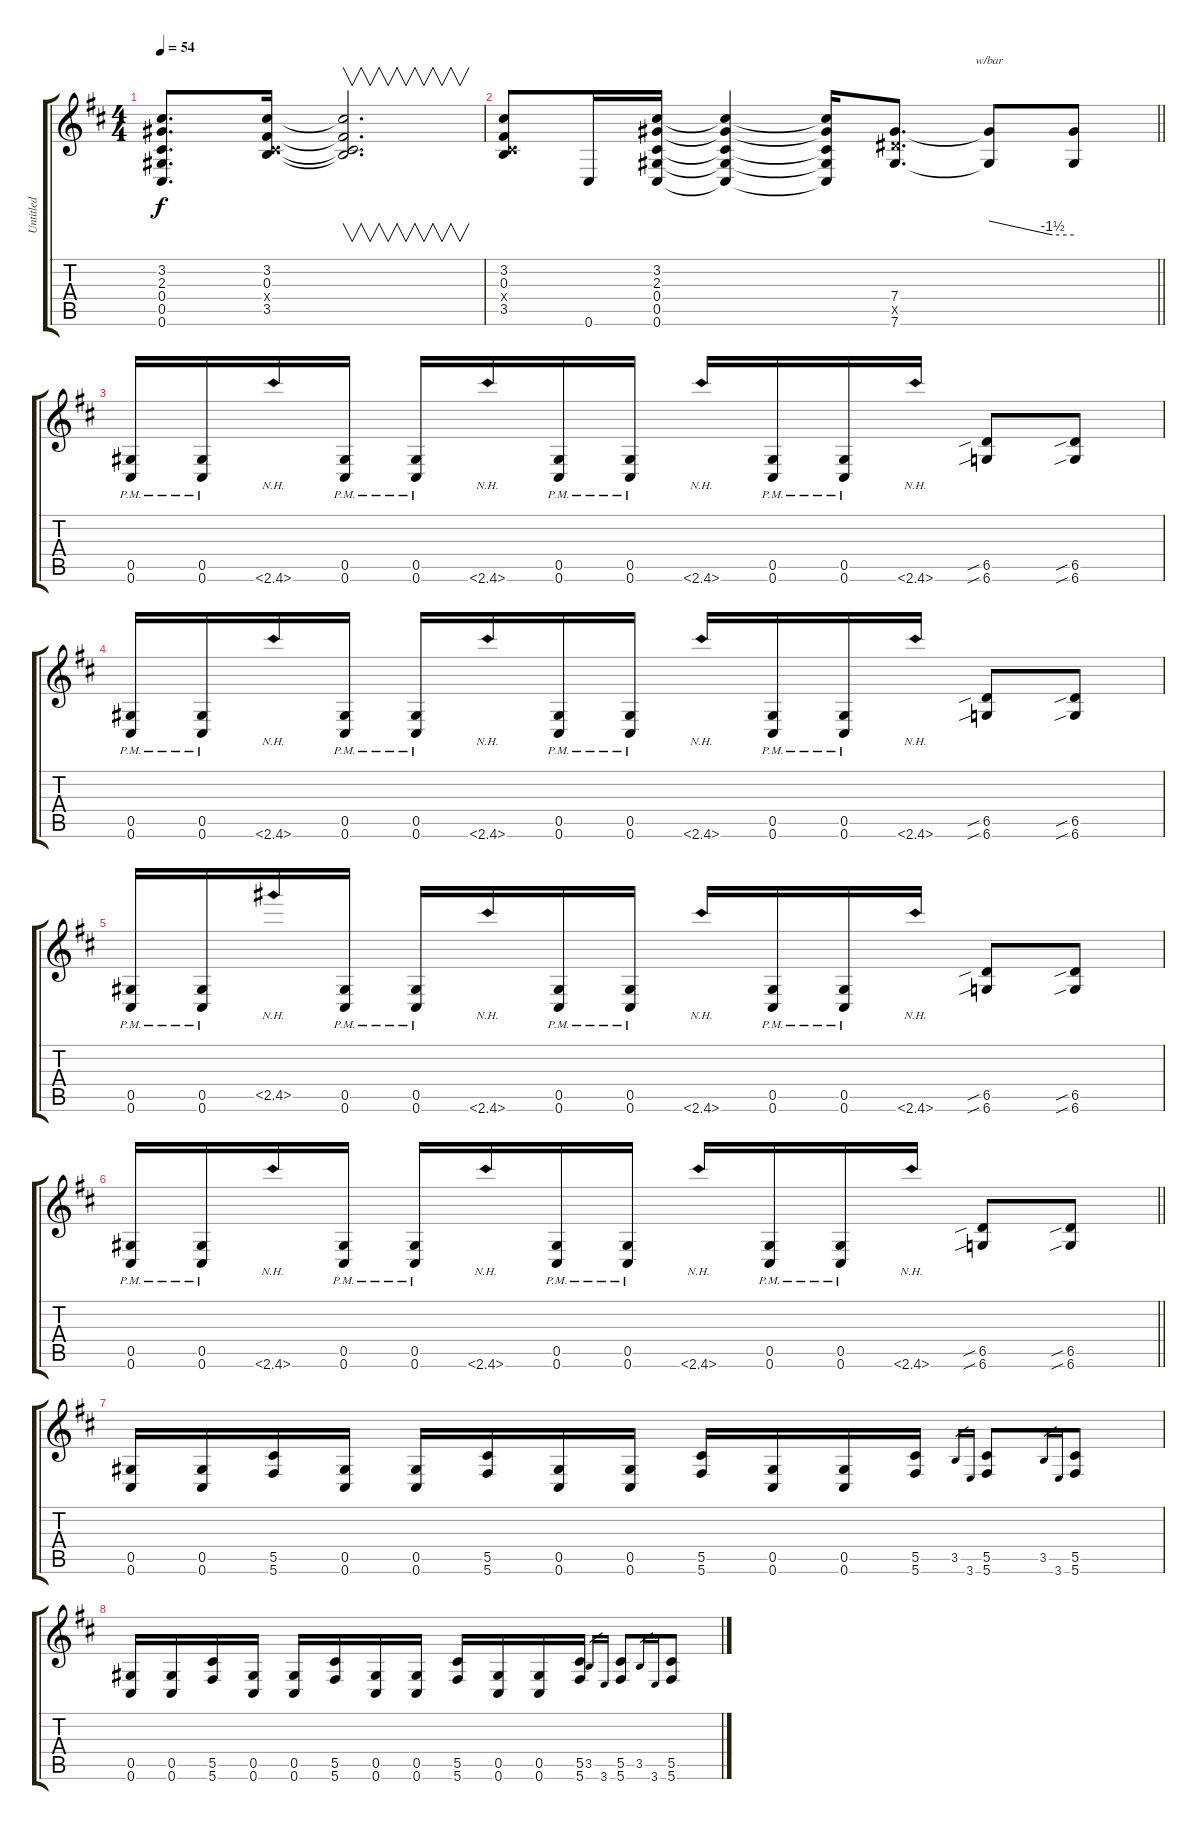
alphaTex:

\track ("Untitled" "Untitled") {instrument distortionguitar}
\staff {score tabs}
\tuning (Eb4 Bb3 Gb3 Db3 Ab2 Db2) {hide}
\ts (4 4)
\tempo 54
\clef g2
\ks d
(3.2 2.3 0.4 0.5 0.6).8{d dy f} (3.2 0.3 0.4{x} 3.5).16 (3.2{t} 0.3{t} 0.4{t} 3.5{t}).2{v d} |
\barLineRight lightlight
(3.2 0.3 0.4{x} 3.5).8 0.6.16 (3.2 2.3 0.4 0.5 0.6).16 (3.2{t} 2.3{t} 0.4{t} 0.5{t} 0.6{t}).4 (3.2{t} 2.3{t} 0.4{t} 0.5{t} 0.6{t}).16 (7.4 7.5{x} 7.6).8{d} (7.4{t} 7.6{t}).8{tbe (custom default 0 0 45 -6 60 -6)} (7.4{t} 7.6{t}).8 |
(0.5{pm} 0.6{pm}).16 (0.5{pm} 0.6{pm}).16 2.6{nh}.16 (0.5{pm} 0.6{pm}).16 (0.5{pm} 0.6{pm}).16 2.6{nh}.16 (0.5{pm} 0.6{pm}).16 (0.5{pm} 0.6{pm}).16 2.6{nh}.16 (0.5{pm} 0.6{pm}).16 (0.5{pm} 0.6{pm}).16 2.6{nh}.16 (6.5{sib} 6.6{sib}).8 (6.5{sib} 6.6{sib}).8 |
(0.5{pm} 0.6{pm}).16 (0.5{pm} 0.6{pm}).16 2.6{nh}.16 (0.5{pm} 0.6{pm}).16 (0.5{pm} 0.6{pm}).16 2.6{nh}.16 (0.5{pm} 0.6{pm}).16 (0.5{pm} 0.6{pm}).16 2.6{nh}.16 (0.5{pm} 0.6{pm}).16 (0.5{pm} 0.6{pm}).16 2.6{nh}.16 (6.5{sib} 6.6{sib}).8 (6.5{sib} 6.6{sib}).8 |
(0.5{pm} 0.6{pm}).16 (0.5{pm} 0.6{pm}).16 2.5{nh}.16 (0.5{pm} 0.6{pm}).16 (0.5{pm} 0.6{pm}).16 2.6{nh}.16 (0.5{pm} 0.6{pm}).16 (0.5{pm} 0.6{pm}).16 2.6{nh}.16 (0.5{pm} 0.6{pm}).16 (0.5{pm} 0.6{pm}).16 2.6{nh}.16 (6.5{sib} 6.6{sib}).8 (6.5{sib} 6.6{sib}).8 |
\barLineRight lightlight
(0.5{pm} 0.6{pm}).16 (0.5{pm} 0.6{pm}).16 2.6{nh}.16 (0.5{pm} 0.6{pm}).16 (0.5{pm} 0.6{pm}).16 2.6{nh}.16 (0.5{pm} 0.6{pm}).16 (0.5{pm} 0.6{pm}).16 2.6{nh}.16 (0.5{pm} 0.6{pm}).16 (0.5{pm} 0.6{pm}).16 2.6{nh}.16 (6.5{sib} 6.6{sib}).8 (6.5{sib} 6.6{sib}).8 |
(0.5 0.6).16 (0.5 0.6).16 (5.5 5.6).16 (0.5 0.6).16 (0.5 0.6).16 (5.5 5.6).16 (0.5 0.6).16 (0.5 0.6).16 (5.5 5.6).16 (0.5 0.6).16 (0.5 0.6).16 (5.5 5.6).16 3.5.16{gr} 3.6.16{gr} (5.5 5.6).8 3.5.16{gr} 3.6.16{gr} (5.5 5.6).8 |
(0.5 0.6).16 (0.5 0.6).16 (5.5 5.6).16 (0.5 0.6).16 (0.5 0.6).16 (5.5 5.6).16 (0.5 0.6).16 (0.5 0.6).16 (5.5 5.6).16 (0.5 0.6).16 (0.5 0.6).16 (5.5 5.6).16 3.5.16{gr} 3.6.16{gr} (5.5 5.6).8 3.5.16{gr} 3.6.16{gr} (5.5 5.6).8
